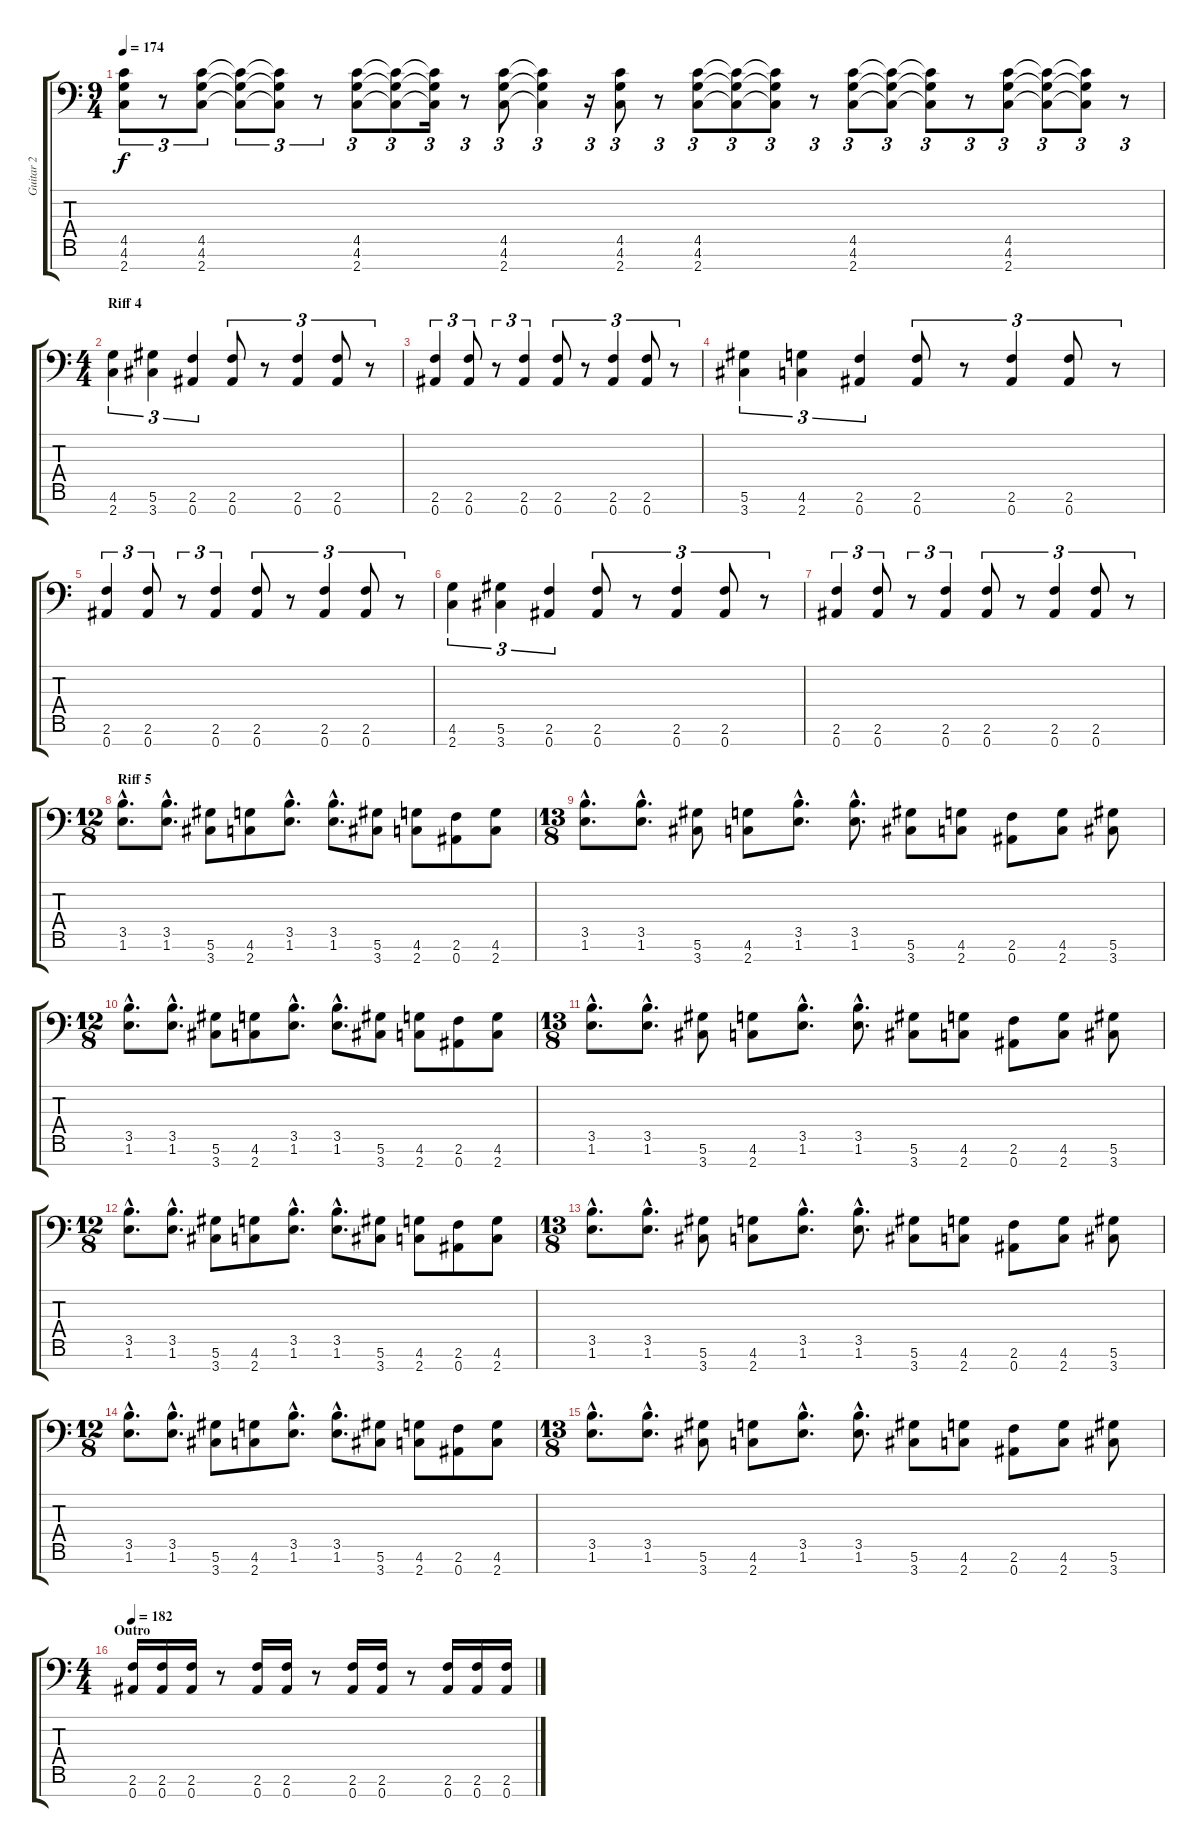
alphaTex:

\track ("Guitar 2" "Guitar 2") {instrument distortionguitar}
\staff {score tabs}
\tuning (Eb4 Bb3 Gb3 Db3 Ab2 Eb2 Bb1) {hide}
\ts (9 4)
\tempo 174
\clef f4
\ks c
(4.5 4.6 2.7).8{tu (3 2) dy f} r.8{tu (3 2)} (4.5 4.6 2.7).8{tu (3 2)} (4.5{t} 4.6{t} 2.7{t}).8{tu (3 2)} (4.5{t} 4.6{t} 2.7{t}).8{tu (3 2)} r.8{tu (3 2)} (4.5 4.6 2.7).8{tu (3 2)} (4.5{t} 4.6{t} 2.7{t}).8{tu (3 2)} (4.5{t} 4.6{t} 2.7{t}).16{tu (3 2)} r.8{tu (3 2)} (4.5 4.6 2.7).8{tu (3 2)} (4.5{t} 4.6{t} 2.7{t}).4{tu (3 2)} r.16{tu (3 2)} (4.5 4.6 2.7).8{tu (3 2)} r.8{tu (3 2)} (4.5 4.6 2.7).8{tu (3 2)} (4.5{t} 4.6{t} 2.7{t}).8{tu (3 2)} (4.5{t} 4.6{t} 2.7{t}).8{tu (3 2)} r.8{tu (3 2)} (4.5 4.6 2.7).8{tu (3 2)} (4.5{t} 4.6{t} 2.7{t}).8{tu (3 2)} (4.5{t} 4.6{t} 2.7{t}).8{tu (3 2)} r.8{tu (3 2)} (4.5 4.6 2.7).8{tu (3 2)} (4.5{t} 4.6{t} 2.7{t}).8{tu (3 2)} (4.5{t} 4.6{t} 2.7{t}).8{tu (3 2)} r.8{tu (3 2)} |
\ts (4 4)
\section ("" "Riff 4")
(4.6 2.7).4{tu (3 2)} (5.6 3.7).4{tu (3 2)} (2.6 0.7).4{tu (3 2)} (2.6 0.7).8{tu (3 2)} r.8{tu (3 2)} (2.6 0.7).4{tu (3 2)} (2.6 0.7).8{tu (3 2)} r.8{tu (3 2)} |
(2.6 0.7).4{tu (3 2)} (2.6 0.7).8{tu (3 2)} r.8{tu (3 2)} (2.6 0.7).4{tu (3 2)} (2.6 0.7).8{tu (3 2)} r.8{tu (3 2)} (2.6 0.7).4{tu (3 2)} (2.6 0.7).8{tu (3 2)} r.8{tu (3 2)} |
(5.6 3.7).4{tu (3 2)} (4.6 2.7).4{tu (3 2)} (2.6 0.7).4{tu (3 2)} (2.6 0.7).8{tu (3 2)} r.8{tu (3 2)} (2.6 0.7).4{tu (3 2)} (2.6 0.7).8{tu (3 2)} r.8{tu (3 2)} |
(2.6 0.7).4{tu (3 2)} (2.6 0.7).8{tu (3 2)} r.8{tu (3 2)} (2.6 0.7).4{tu (3 2)} (2.6 0.7).8{tu (3 2)} r.8{tu (3 2)} (2.6 0.7).4{tu (3 2)} (2.6 0.7).8{tu (3 2)} r.8{tu (3 2)} |
(4.6 2.7).4{tu (3 2)} (5.6 3.7).4{tu (3 2)} (2.6 0.7).4{tu (3 2)} (2.6 0.7).8{tu (3 2)} r.8{tu (3 2)} (2.6 0.7).4{tu (3 2)} (2.6 0.7).8{tu (3 2)} r.8{tu (3 2)} |
(2.6 0.7).4{tu (3 2)} (2.6 0.7).8{tu (3 2)} r.8{tu (3 2)} (2.6 0.7).4{tu (3 2)} (2.6 0.7).8{tu (3 2)} r.8{tu (3 2)} (2.6 0.7).4{tu (3 2)} (2.6 0.7).8{tu (3 2)} r.8{tu (3 2)} |
\ts (12 8)
\section ("" "Riff 5")
(3.5{hac} 1.6{hac}).8{d} (3.5{hac} 1.6{hac}).8{d} (5.6 3.7).8 (4.6 2.7).8 (3.5{hac} 1.6{hac}).8{d} (3.5{hac} 1.6{hac}).8{d} (5.6 3.7).8 (4.6 2.7).8 (2.6 0.7).8 (4.6 2.7).8 |
\ts (13 8)
(3.5{hac} 1.6{hac}).8{d} (3.5{hac} 1.6{hac}).8{d} (5.6 3.7).8 (4.6 2.7).8 (3.5{hac} 1.6{hac}).8{d} (3.5{hac} 1.6{hac}).8{d} (5.6 3.7).8 (4.6 2.7).8 (2.6 0.7).8 (4.6 2.7).8 (5.6 3.7).8 |
\ts (12 8)
(3.5{hac} 1.6{hac}).8{d} (3.5{hac} 1.6{hac}).8{d} (5.6 3.7).8 (4.6 2.7).8 (3.5{hac} 1.6{hac}).8{d} (3.5{hac} 1.6{hac}).8{d} (5.6 3.7).8 (4.6 2.7).8 (2.6 0.7).8 (4.6 2.7).8 |
\ts (13 8)
(3.5{hac} 1.6{hac}).8{d} (3.5{hac} 1.6{hac}).8{d} (5.6 3.7).8 (4.6 2.7).8 (3.5{hac} 1.6{hac}).8{d} (3.5{hac} 1.6{hac}).8{d} (5.6 3.7).8 (4.6 2.7).8 (2.6 0.7).8 (4.6 2.7).8 (5.6 3.7).8 |
\ts (12 8)
(3.5{hac} 1.6{hac}).8{d} (3.5{hac} 1.6{hac}).8{d} (5.6 3.7).8 (4.6 2.7).8 (3.5{hac} 1.6{hac}).8{d} (3.5{hac} 1.6{hac}).8{d} (5.6 3.7).8 (4.6 2.7).8 (2.6 0.7).8 (4.6 2.7).8 |
\ts (13 8)
(3.5{hac} 1.6{hac}).8{d} (3.5{hac} 1.6{hac}).8{d} (5.6 3.7).8 (4.6 2.7).8 (3.5{hac} 1.6{hac}).8{d} (3.5{hac} 1.6{hac}).8{d} (5.6 3.7).8 (4.6 2.7).8 (2.6 0.7).8 (4.6 2.7).8 (5.6 3.7).8 |
\ts (12 8)
(3.5{hac} 1.6{hac}).8{d} (3.5{hac} 1.6{hac}).8{d} (5.6 3.7).8 (4.6 2.7).8 (3.5{hac} 1.6{hac}).8{d} (3.5{hac} 1.6{hac}).8{d} (5.6 3.7).8 (4.6 2.7).8 (2.6 0.7).8 (4.6 2.7).8 |
\ts (13 8)
(3.5{hac} 1.6{hac}).8{d} (3.5{hac} 1.6{hac}).8{d} (5.6 3.7).8 (4.6 2.7).8 (3.5{hac} 1.6{hac}).8{d} (3.5{hac} 1.6{hac}).8{d} (5.6 3.7).8 (4.6 2.7).8 (2.6 0.7).8 (4.6 2.7).8 (5.6 3.7).8 |
\ts (4 4)
\section ("" "Outro")
\tempo 174
\tempo 182
(2.6 0.7).16 (2.6 0.7).16 (2.6 0.7).16 r.8 (2.6 0.7).16 (2.6 0.7).16 r.8 (2.6 0.7).16 (2.6 0.7).16 r.8 (2.6 0.7).16 (2.6 0.7).16 (2.6 0.7).16
